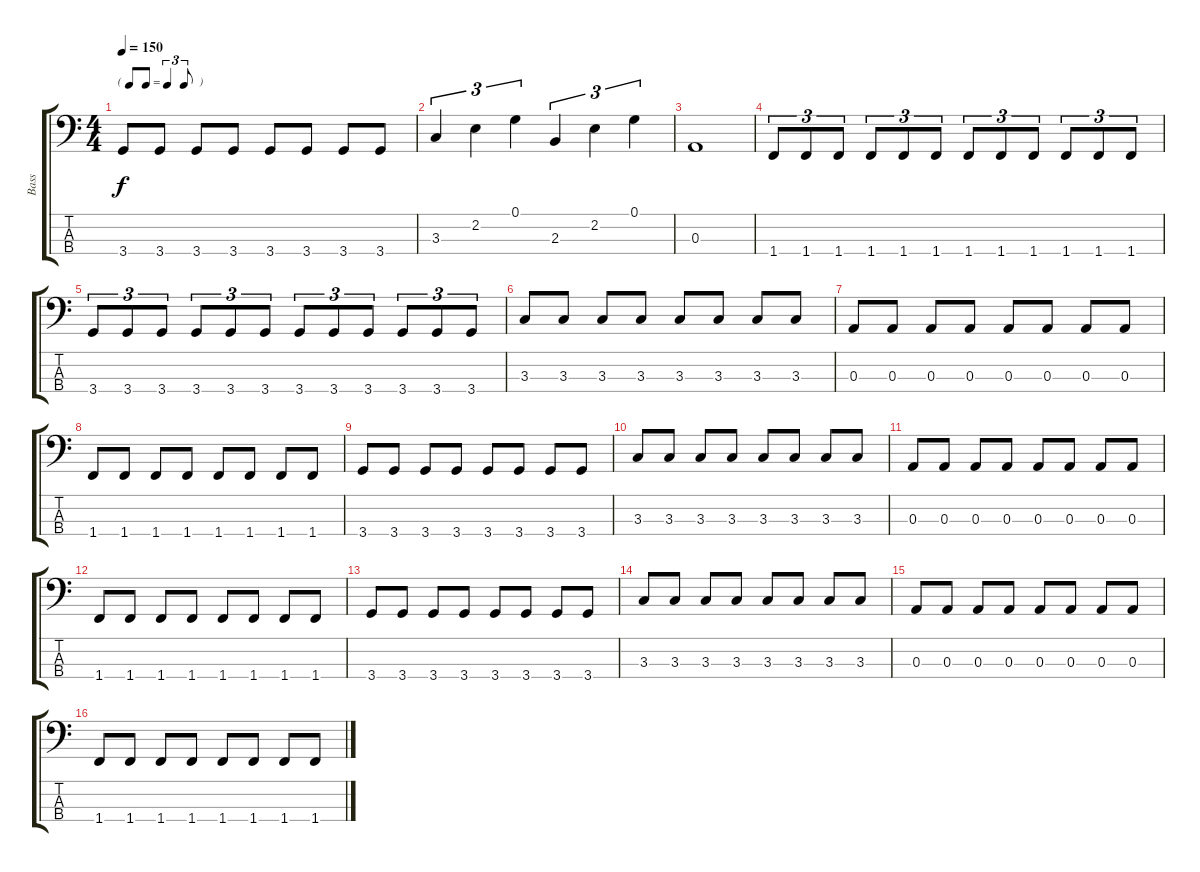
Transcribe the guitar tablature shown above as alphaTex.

\track ("Bass" "Bass") {instrument electricbasspick}
\staff {score tabs}
\tuning (G2 D2 A1 E1) {hide}
\ts (4 4)
\tf triplet8th
\tempo 150
\clef f4
\ks c
3.4.8{dy f} 3.4.8 3.4.8 3.4.8 3.4.8 3.4.8 3.4.8 3.4.8 |
3.3.4{tu (3 2)} 2.2.4{tu (3 2)} 0.1.4{tu (3 2)} 2.3.4{tu (3 2)} 2.2.4{tu (3 2)} 0.1.4{tu (3 2)} |
0.3.1 |
1.4.8{tu (3 2)} 1.4.8{tu (3 2)} 1.4.8{tu (3 2)} 1.4.8{tu (3 2)} 1.4.8{tu (3 2)} 1.4.8{tu (3 2)} 1.4.8{tu (3 2)} 1.4.8{tu (3 2)} 1.4.8{tu (3 2)} 1.4.8{tu (3 2)} 1.4.8{tu (3 2)} 1.4.8{tu (3 2)} |
3.4.8{tu (3 2)} 3.4.8{tu (3 2)} 3.4.8{tu (3 2)} 3.4.8{tu (3 2)} 3.4.8{tu (3 2)} 3.4.8{tu (3 2)} 3.4.8{tu (3 2)} 3.4.8{tu (3 2)} 3.4.8{tu (3 2)} 3.4.8{tu (3 2)} 3.4.8{tu (3 2)} 3.4.8{tu (3 2)} |
3.3.8 3.3.8 3.3.8 3.3.8 3.3.8 3.3.8 3.3.8 3.3.8 |
0.3.8 0.3.8 0.3.8 0.3.8 0.3.8 0.3.8 0.3.8 0.3.8 |
1.4.8 1.4.8 1.4.8 1.4.8 1.4.8 1.4.8 1.4.8 1.4.8 |
3.4.8 3.4.8 3.4.8 3.4.8 3.4.8 3.4.8 3.4.8 3.4.8 |
3.3.8 3.3.8 3.3.8 3.3.8 3.3.8 3.3.8 3.3.8 3.3.8 |
0.3.8 0.3.8 0.3.8 0.3.8 0.3.8 0.3.8 0.3.8 0.3.8 |
1.4.8 1.4.8 1.4.8 1.4.8 1.4.8 1.4.8 1.4.8 1.4.8 |
3.4.8 3.4.8 3.4.8 3.4.8 3.4.8 3.4.8 3.4.8 3.4.8 |
3.3.8 3.3.8 3.3.8 3.3.8 3.3.8 3.3.8 3.3.8 3.3.8 |
0.3.8 0.3.8 0.3.8 0.3.8 0.3.8 0.3.8 0.3.8 0.3.8 |
1.4.8 1.4.8 1.4.8 1.4.8 1.4.8 1.4.8 1.4.8 1.4.8
